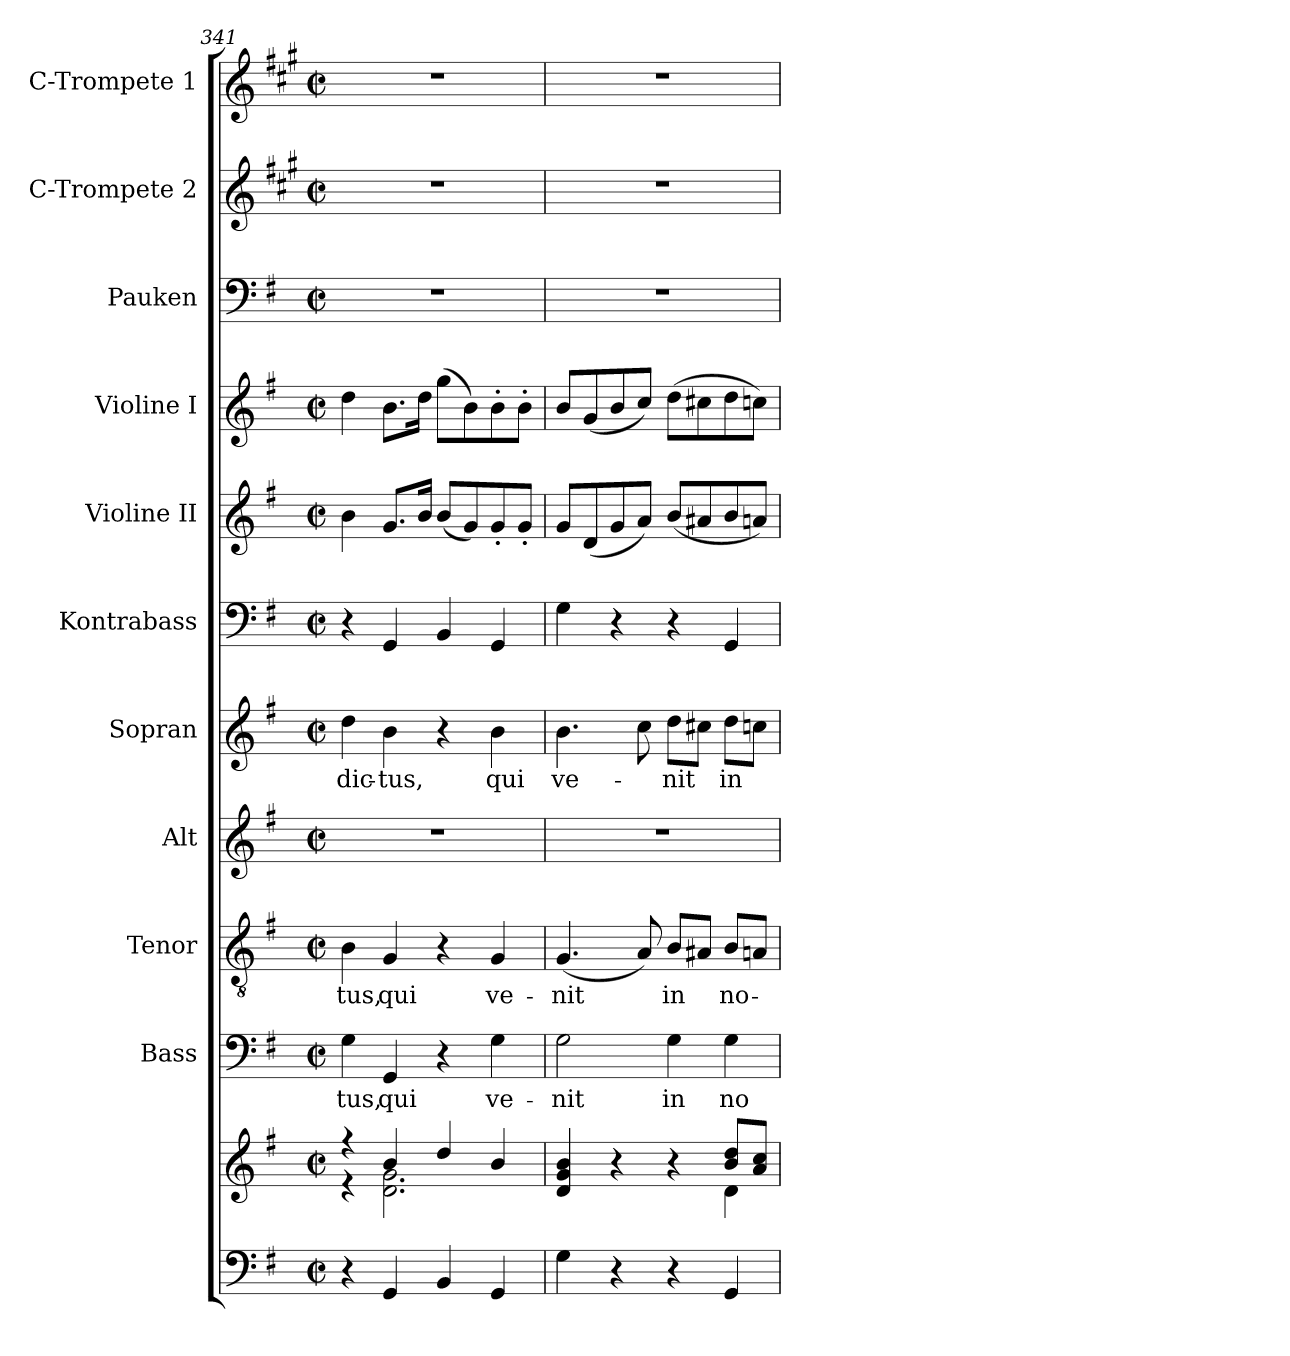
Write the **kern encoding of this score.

**kern	**kern	**kern	**text	**kern	**text	**kern	**kern	**text	**kern	**kern	**kern	**kern	**kern	**kern
*part11	*part11	*part10	*part10	*part9	*part9	*part8	*part7	*part7	*part6	*part5	*part4	*part3	*part2	*part1
*staff12	*staff11	*staff10	*staff10	*staff9	*staff9	*staff8	*staff7	*staff7	*staff6	*staff5	*staff4	*staff3	*staff2	*staff1
*	*	*I"Bass	*	*I"Tenor	*	*I"Alt	*I"Sopran	*	*I"Kontrabass	*I"Violine II	*I"Violine I	*I"Pauken	*I"C-Trompete 2	*I"C-Trompete 1
*	*	*I'B.	*	*I'T.	*	*I'A.	*I'S.	*	*I'Kb.	*I'Vl. II	*I'Vl. I	*I'Pk.	*I'C Trp. 2	*I'C Trp. 1
*clefF4	*clefG2	*clefF4	*	*clefGv2	*	*clefG2	*clefG2	*	*clefF4	*clefG2	*clefG2	*clefF4	*clefG2	*clefG2
*	*	*	*	*	*	*	*	*	*ITrd7c12	*	*	*	*ITrd1c2	*ITrd1c2
*k[f#]	*k[f#]	*k[f#]	*	*k[f#]	*	*k[f#]	*k[f#]	*	*k[f#]	*k[f#]	*k[f#]	*k[f#]	*k[f#]	*k[f#]
*G:	*G:	*G:	*	*G:	*	*G:	*G:	*	*G:	*G:	*G:	*G:	*G:	*G:
*M2/2	*M2/2	*M2/2	*	*M2/2	*	*M2/2	*M2/2	*	*M2/2	*M2/2	*M2/2	*M2/2	*M2/2	*M2/2
*met(c|)	*met(c|)	*met(c|)	*	*met(c|)	*	*met(c|)	*met(c|)	*	*met(c|)	*met(c|)	*met(c|)	*met(c|)	*met(c|)	*met(c|)
=341	=341	=341	=341	=341	=341	=341	=341	=341	=341	=341	=341	=341	=341	=341
*	*^	*	*	*	*	*	*	*	*	*	*	*	*	*
!	!	!	!	!LO:LY:b	!	!LO:LY:b	!	!	!LO:LY:b	!	!	!	!	!	!
4r	4r	4r	4G\	-tus,	4B\	-tus,	1r	4dd\	-dic-	4r	4b\	4dd\	1r	1r	1r
!	!	!	!	!LO:LY:b	!	!LO:LY:b	!	!	!LO:LY:b	!	!	!	!	!	!
4GG/	4b/	2.d\ 2.g\	4GG/	qui	4G/	qui	.	4b\	-tus,	4GGG/	8.g/L	8.b\L	.	.	.
.	.	.	.	.	.	.	.	.	.	.	16b/Jk	16dd\Jk	.	.	.
4BB/	4dd/	.	4r	.	4r	.	.	4r	.	4BBB/	(<8b/L	(>8gg\L	.	.	.
.	.	.	.	.	.	.	.	.	.	.	8g/)	8b\)	.	.	.
!	!	!	!	!LO:LY:b	!	!LO:LY:b	!	!	!LO:LY:b	!	!	!	!	!	!
4GG/	4b/	.	4G\	ve-	4G/	ve-	.	4b\	qui	4GGG/	8g'</	8b'>\	.	.	.
.	.	.	.	.	.	.	.	.	.	.	8g'</J	8b'>\J	.	.	.
=342	=342	=342	=342	=342	=342	=342	=342	=342	=342	=342	=342	=342	=342	=342	=342
!	!	!	!	!LO:LY:b	!	!LO:LY:b	!	!	!LO:LY:b	!	!	!	!	!	!
4G\	4d/ 4g/ 4b/	2.ryy	2G\	-nit	(<4.G/	-nit	1r	4.b\	ve-	4GG\	8g/L	8b/L	1r	1r	1r
.	.	.	.	.	.	.	.	.	.	.	(<8d/	(<8g/	.	.	.
4r	4r	.	.	.	.	.	.	.	.	4r	8g/	8b/	.	.	.
.	.	.	.	.	8A/)	.	.	8cc\	.	.	8a/J)	8cc/J)	.	.	.
!	!	!	!	!LO:LY:b	!	!LO:LY:b	!	!	!LO:LY:b	!	!	!	!	!	!
4r	4r	.	4G\	in	8B/L	in	.	8dd\L	-nit	4r	(<8b/L	(>8dd\L	.	.	.
.	.	.	.	.	8A#X/J	.	.	8cc#X\J	.	.	8a#X/	8cc#X\	.	.	.
!	!	!	!	!LO:LY:b	!	!LO:LY:b	!	!	!LO:LY:b	!	!	!	!	!	!
4GG/	8b/ 8dd/L	4d\	4G\	no-	8B/L	no-	.	8dd\L	in	4GGG/	8b/	8dd\	.	.	.
.	8a/ 8cc/J	.	.	.	8An/J	.	.	8ccn\J	.	.	8an/J)	8ccn\J)	.	.	.
*	*v	*v	*	*	*	*	*	*	*	*	*	*	*	*	*
=	=	=	=	=	=	=	=	=	=	=	=	=	=	=
*-	*-	*-	*-	*-	*-	*-	*-	*-	*-	*-	*-	*-	*-	*-
